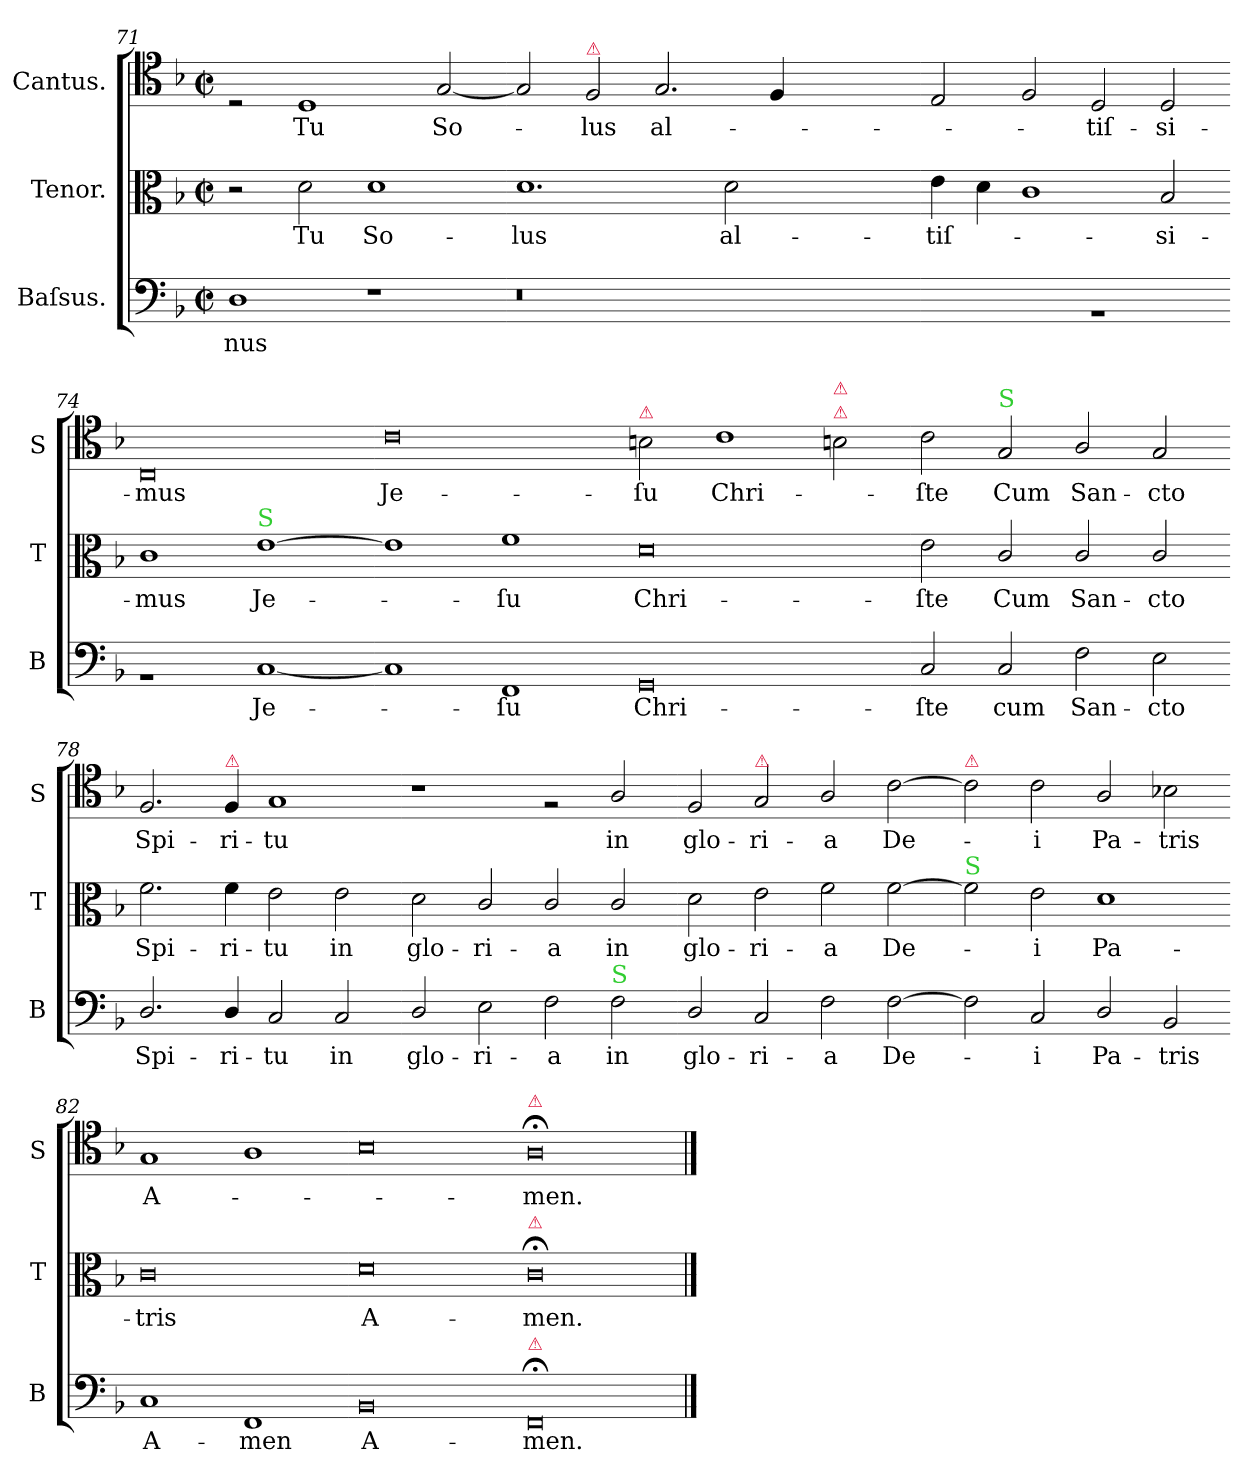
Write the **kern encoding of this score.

**kern	**text	**kern	**text	**kern	**text
*part3	*part3	*part2	*part2	*part1	*part1
*staff3	*staff3	*staff2	*staff2	*staff1	*staff1
*I"Baſsus.	*	*I"Tenor.	*	*I"Cantus.	*
*I'B	*	*I'T	*	*I'S	*
*clefF4	*	*clefC3	*	*clefC4	*
*k[b-]	*	*k[b-]	*	*k[b-]	*
*M2/1	*	*M2/1	*	*M2/1	*
*met(c|)	*	*met(c|)	*	*met(c|)	*
=71	=71	=71	=71	=71	=71
1D\	-nus	2r	.	2rD	.
.	.	2d\	Tu	1D/	Tu
1r	.	1d\	So-	.	.
.	.	.	.	[2G/	So-
=72-	=72-	=72-	=72-	=72-	=72-
0.r	.	1.d\	-lus	2G/]	.
!	!	!	!	!LO:TX:a:color=crimson:t=⚠	!
.	.	.	.	2F/	-lus
.	.	.	.	2.G/	al-
.	.	2d\	al-	.	.
.	.	.	.	4F/	.
.	.	1ryy	.	1ryy	.
=73-	=73-	=73-	=73-	=73-	=73-
1ryy	.	4e\	-tiſ-	2E/	.
.	.	4d\	.	.	.
.	.	1c\	.	2F/	.
1rBB	.	.	.	2D/	-tiſ-
.	.	2B-/	-si-	2D/	-si-
=74-	=74-	=74-	=74-	=74-	=74-
1rBB	.	1c\	-mus	0C/	-mus
!	!	!LO:TX:a:color=limegreen:t=S	!	!	!
[1C/	Je-	[1e\	Je-	.	.
=75-	=75-	=75-	=75-	=75-	=75-
1C/]	.	1e\]	.	0c\	Je-
1FF/	-ſu	1f\	-ſu	.	.
=76-	=76-	=76-	=76-	=76-	=76-
!	!	!	!	!LO:TX:a:color=crimson:t=⚠	!
0GG/	Chri-	0d\	Chri-	2Bn\	-ſu
.	.	.	.	1c\	Chri-
!	!	!	!	!LO:TX:a:color=crimson:t=⚠	!
!	!	!	!	!LO:TX:a:color=crimson:t=⚠	!
.	.	.	.	2Bn\	.
=77-	=77-	=77-	=77-	=77-	=77-
2C/	-ſte	2e\	-ſte	2c\	-ſte
!	!	!	!	!LO:TX:a:color=limegreen:t=S	!
2C/	cum	2c/	Cum	2G/	Cum
2F\	San-	2c/	San-	2A/	San-
2E\	-cto	2c/	-cto	2G/	-cto
=78-	=78-	=78-	=78-	=78-	=78-
2.D/	Spi-	2.f\	Spi-	2.F/	Spi-
!	!	!	!	!LO:TX:a:color=crimson:t=⚠	!
4D/	-ri-	4f\	-ri-	4F/	-ri-
2C/	-tu	2e\	-tu	1G/	-tu
2C/	in	2e\	in	.	.
=79-	=79-	=79-	=79-	=79-	=79-
2D/	glo-	2d\	glo-	1r	.
2E\	-ri-	2c/	-ri-	.	.
2F\	-a	2c/	-a	2rF	.
!LO:TX:a:color=limegreen:t=S	!	!	!	!	!
2F\	in	2c/	in	2A/	in
=80-	=80-	=80-	=80-	=80-	=80-
2D/	glo-	2d\	glo-	2F/	glo-
!	!	!	!	!LO:TX:a:color=crimson:t=⚠	!
2C/	-ri-	2e\	-ri-	2G/	-ri-
2F\	-a	2f\	-a	2A/	-a
[2F\	De-	[2f\	De-	[2c\	De-
=81-	=81-	=81-	=81-	=81-	=81-
!	!	!	!	!LO:TX:a:color=crimson:t=⚠	!
!	!	!LO:TX:a:color=limegreen:t=S	!	!	!
2F\]	.	2f\]	.	2c\]	.
2C/	-i	2e\	-i	2c\	-i
2D/	Pa-	1d\	Pa-	2A/	Pa-
2BB-/	-tris	.	.	2B-X\	-tris
=82-	=82-	=82-	=82-	=82-	=82-
1C/	A-	0c\	-tris	1G/	A-
1FF/	-men	.	.	1A\	.
=83-	=83-	=83-	=83-	=83-	=83-
0BB-/	A-	0d\	A-	0B-\	.
=84-	=84-	=84-	=84-	=84-	=84-
!	!	!	!	!LO:TX:a:color=crimson:t=⚠	!
!	!	!LO:TX:a:color=crimson:t=⚠	!	!	!
!LO:TX:a:color=crimson:t=⚠	!	!	!	!	!
0FF;</	-men.	0c;<\	-men.	0A;<\	-men.
==	==	==	==	==	==
*-	*-	*-	*-	*-	*-
